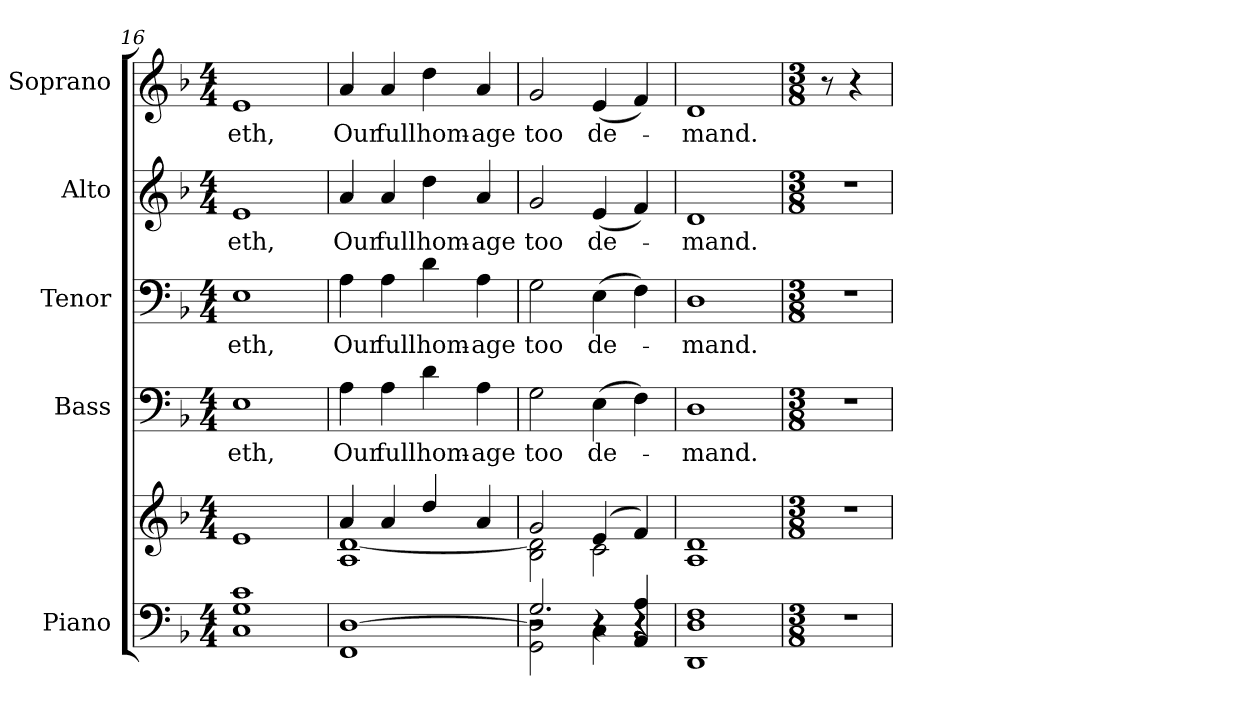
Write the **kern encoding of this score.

**kern	**kern	**kern	**text	**kern	**text	**kern	**text	**kern	**text
*part5	*part5	*part4	*part4	*part3	*part3	*part2	*part2	*part1	*part1
*staff6	*staff5	*staff4	*staff4	*staff3	*staff3	*staff2	*staff2	*staff1	*staff1
*I"Piano	*	*I"Bass	*	*I"Tenor	*	*I"Alto	*	*I"Soprano	*
*I'Pno.	*	*I'B.	*	*I'T.	*	*I'A.	*	*I'S.	*
!!LO:PB:g=z
*clefF4	*clefG2	*clefF4	*	*clefF4	*	*clefG2	*	*clefG2	*
*k[b-]	*k[b-]	*k[b-]	*	*k[b-]	*	*k[b-]	*	*k[b-]	*
*F:	*F:	*F:	*	*F:	*	*F:	*	*F:	*
*M4/4	*M4/4	*M4/4	*	*M4/4	*	*M4/4	*	*M4/4	*
=16	=16	=16	=16	=16	=16	=16	=16	=16	=16
*^	*	*	*	*	*	*	*	*	*
!	!	!	!	!LO:LY:b:color=#000000	!	!	!	!	!	!
!	!	!	!	!	!	!LO:LY:b:color=#000000	!	!	!	!
!	!	!	!	!	!	!	!	!LO:LY:b:color=#000000	!	!
!	!	!	!	!	!	!	!	!	!	!LO:LY:b:color=#000000
1ci	1Ci 1Gi	1ei	1Ei	eth,	1Ei	eth,	1ei	eth,	1ei	eth,
*v	*v	*	*	*	*	*	*	*	*	*
=17	=17	=17	=17	=17	=17	=17	=17	=17	=17
*	*^	*	*	*	*	*	*	*	*
*^	*	*	*	*	*	*	*	*	*	*
!	!	!	!	!	!LO:LY:b:color=#000000	!	!	!	!	!	!
*v	*v	*	*	*	*	*	*	*	*	*	*
*^	*	*	*	*	*	*	*	*	*	*
!	!	!	!	!	!	!	!LO:LY:b:color=#000000	!	!	!	!
*v	*v	*	*	*	*	*	*	*	*	*	*
*^	*	*	*	*	*	*	*	*	*	*
!	!	!	!	!	!	!	!	!	!LO:LY:b:color=#000000	!	!
*v	*v	*	*	*	*	*	*	*	*	*	*
*^	*	*	*	*	*	*	*	*	*	*
!	!	!	!	!	!	!	!	!	!	!	!LO:LY:b:color=#000000
*v	*v	*	*	*	*	*	*	*	*	*	*
1FFi [>1Di	4ai/	1Ai [>1di	4Ai\	Our	4Ai\	Our	4ai/	Our	4ai/	Our
!	!	!	!	!LO:LY:b:color=#000000	!	!	!	!	!	!
!	!	!	!	!	!	!LO:LY:b:color=#000000	!	!	!	!
!	!	!	!	!	!	!	!	!LO:LY:b:color=#000000	!	!
!	!	!	!	!	!	!	!	!	!	!LO:LY:b:color=#000000
.	4ai/	.	4Ai\	full	4Ai\	full	4ai/	full	4ai/	full
!	!	!	!	!LO:LY:b:color=#000000	!	!	!	!	!	!
!	!	!	!	!	!	!LO:LY:b:color=#000000	!	!	!	!
!	!	!	!	!	!	!	!	!LO:LY:b:color=#000000	!	!
!	!	!	!	!	!	!	!	!	!	!LO:LY:b:color=#000000
.	4ddi/	.	4di\	hom-	4di\	hom-	4ddi\	hom-	4ddi\	hom-
!	!	!	!	!LO:LY:b:color=#000000	!	!	!	!	!	!
!	!	!	!	!	!	!LO:LY:b:color=#000000	!	!	!	!
!	!	!	!	!	!	!	!	!LO:LY:b:color=#000000	!	!
!	!	!	!	!	!	!	!	!	!	!LO:LY:b:color=#000000
.	4ai/	.	4Ai\	-age	4Ai\	-age	4ai/	-age	4ai/	-age
=18	=18	=18	=18	=18	=18	=18	=18	=18	=18	=18
*^	*	*	*	*	*	*	*	*	*	*
*	*^	*	*	*	*	*	*	*	*	*	*
!	!	!	!	!	!	!LO:LY:b:color=#000000	!	!	!	!	!	!
!	!	!	!	!	!	!	!	!LO:LY:b:color=#000000	!	!	!	!
!	!	!	!	!	!	!	!	!	!	!LO:LY:b:color=#000000	!	!
!	!	!	!	!	!	!	!	!	!	!	!	!LO:LY:b:color=#000000
2r	2GGi\ 2Di]	2.Gi/	2gi/	2B-i\ 2di]	2Gi\	too	2Gi\	too	2gi/	too	2gi/	too
!	!	!	!	!	!	!LO:LY:b:color=#000000	!	!	!	!	!	!
!	!	!	!	!	!	!	!	!LO:LY:b:color=#000000	!	!	!	!
!	!	!	!	!	!	!	!	!	!	!LO:LY:b:color=#000000	!	!
!	!	!	!	!	!	!	!	!	!	!	!	!LO:LY:b:color=#000000
4r	4Ci\	.	(4ei/	2ci\	(4Ei\	de-	(4Ei\	de-	(4ei/	de-	(4ei/	de-
4AAi/ 4Ai	4r	4r	4fi/)	.	4Fi\)	.	4Fi\)	.	4fi/)	.	4fi/)	.
*v	*v	*v	*	*	*	*	*	*	*	*	*	*
=19	=19	=19	=19	=19	=19	=19	=19	=19	=19	=19
*^	*	*	*	*	*	*	*	*	*	*
*	*^	*	*	*	*	*	*	*	*	*	*
!	!	!	!	!	!	!LO:LY:b:color=#000000	!	!	!	!	!	!
*v	*v	*v	*	*	*	*	*	*	*	*	*	*
*^	*	*	*	*	*	*	*	*	*	*
*	*^	*	*	*	*	*	*	*	*	*	*
!	!	!	!	!	!	!	!	!LO:LY:b:color=#000000	!	!	!	!
*v	*v	*v	*	*	*	*	*	*	*	*	*	*
*^	*	*	*	*	*	*	*	*	*	*
*	*^	*	*	*	*	*	*	*	*	*	*
!	!	!	!	!	!	!	!	!	!	!LO:LY:b:color=#000000	!	!
*v	*v	*v	*	*	*	*	*	*	*	*	*	*
*^	*	*	*	*	*	*	*	*	*	*
*	*^	*	*	*	*	*	*	*	*	*	*
!	!	!	!	!	!	!	!	!	!	!	!	!LO:LY:b:color=#000000
*v	*v	*v	*	*	*	*	*	*	*	*	*	*
1DDi 1Di 1Fi	1di	1Ai	1Di	-mand.	1Di	-mand.	1di	-mand.	1di	-mand.
*	*v	*v	*	*	*	*	*	*	*	*
!!LO:PB:g=z
=20	=20	=20	=20	=20	=20	=20	=20	=20	=20
*M3/8	*M3/8	*M3/8	*	*M3/8	*	*M3/8	*	*M3/8	*
*	*^	*	*	*	*	*	*	*	*
!LO:N:vis=1	!LO:N:vis=1	!	!LO:N:vis=1	!	!LO:N:vis=1	!	!LO:N:vis=1	!	!	!
*	*v	*v	*	*	*	*	*	*	*	*
4.r	4.r	4.r	.	4.r	.	4.r	.	8r	.
.	.	.	.	.	.	.	.	4r	.
=	=	=	=	=	=	=	=	=	=
*-	*-	*-	*-	*-	*-	*-	*-	*-	*-
